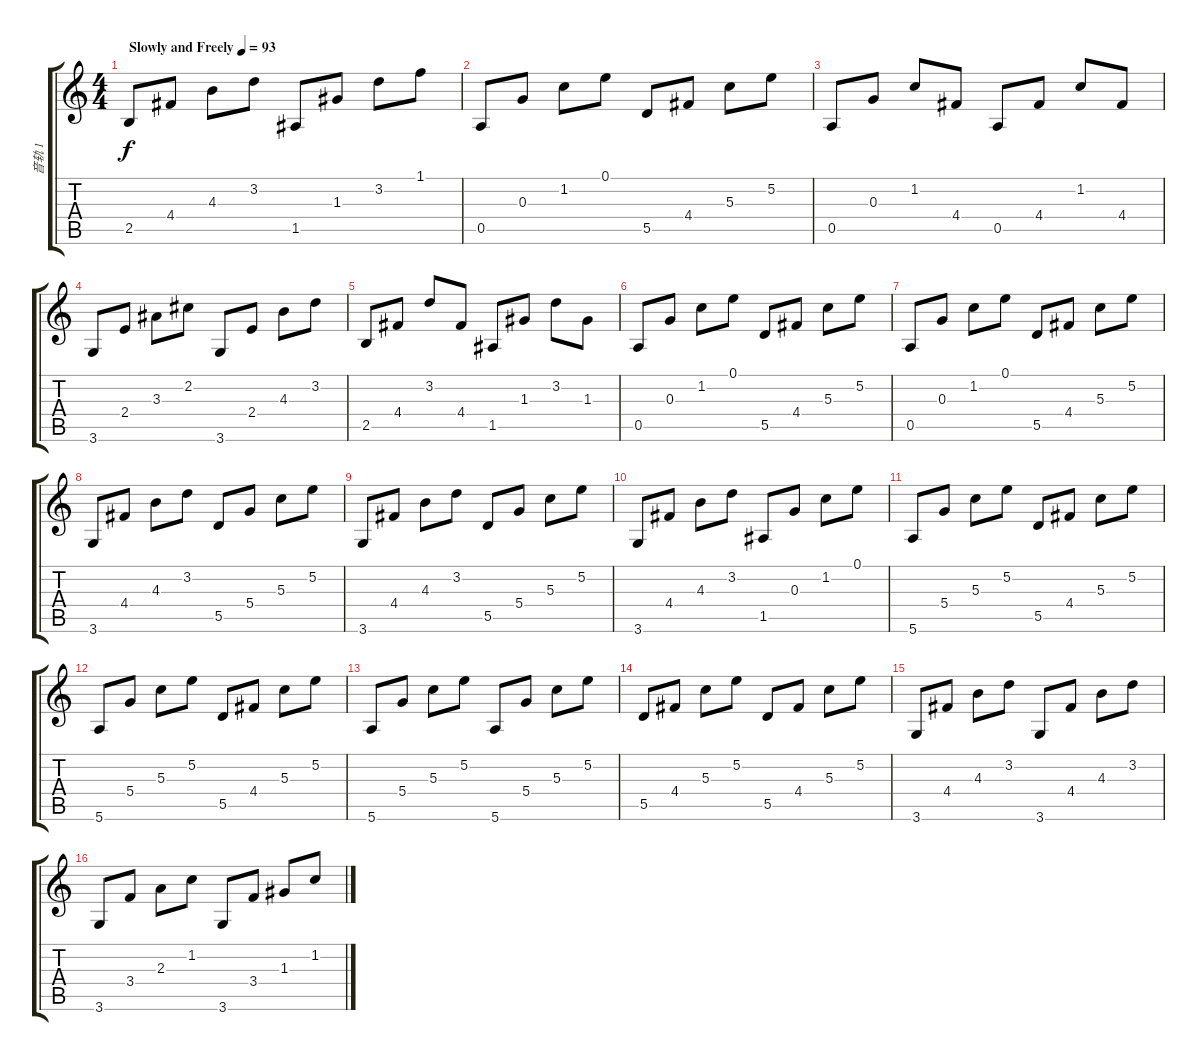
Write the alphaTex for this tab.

\track ("音轨 1" "音轨 1") {instrument acousticguitarnylon}
\staff {score tabs}
\tuning (E4 B3 G3 D3 A2 E2) {hide}
\ts (4 4)
\tempo (93 "Slowly and Freely")
\clef g2
\ks c
2.5.8{dy f instrument acousticguitarnylon} 4.4.8 4.3.8 3.2.8 1.5.8 1.3.8 3.2.8 1.1.8 |
0.5.8 0.3.8 1.2.8 0.1.8 5.5.8 4.4.8 5.3.8 5.2.8 |
0.5.8 0.3.8 1.2.8 4.4.8 0.5.8 4.4.8 1.2.8 4.4.8 |
3.6.8 2.4.8 3.3.8 2.2.8 3.6.8 2.4.8 4.3.8 3.2.8 |
2.5.8 4.4.8 3.2.8 4.4.8 1.5.8 1.3.8 3.2.8 1.3.8 |
0.5.8 0.3.8 1.2.8 0.1.8 5.5.8 4.4.8 5.3.8 5.2.8 |
0.5.8 0.3.8 1.2.8 0.1.8 5.5.8 4.4.8 5.3.8 5.2.8 |
3.6.8 4.4.8 4.3.8 3.2.8 5.5.8 5.4.8 5.3.8 5.2.8 |
3.6.8 4.4.8 4.3.8 3.2.8 5.5.8 5.4.8 5.3.8 5.2.8 |
3.6.8 4.4.8 4.3.8 3.2.8 1.5.8 0.3.8 1.2.8 0.1.8 |
5.6.8 5.4.8 5.3.8 5.2.8 5.5.8 4.4.8 5.3.8 5.2.8 |
5.6.8 5.4.8 5.3.8 5.2.8 5.5.8 4.4.8 5.3.8 5.2.8 |
5.6.8 5.4.8 5.3.8 5.2.8 5.6.8 5.4.8 5.3.8 5.2.8 |
5.5.8 4.4.8 5.3.8 5.2.8 5.5.8 4.4.8 5.3.8 5.2.8 |
3.6.8 4.4.8 4.3.8 3.2.8 3.6.8 4.4.8 4.3.8 3.2.8 |
3.6.8 3.4.8 2.3.8 1.2.8 3.6.8 3.4.8 1.3.8 1.2.8
